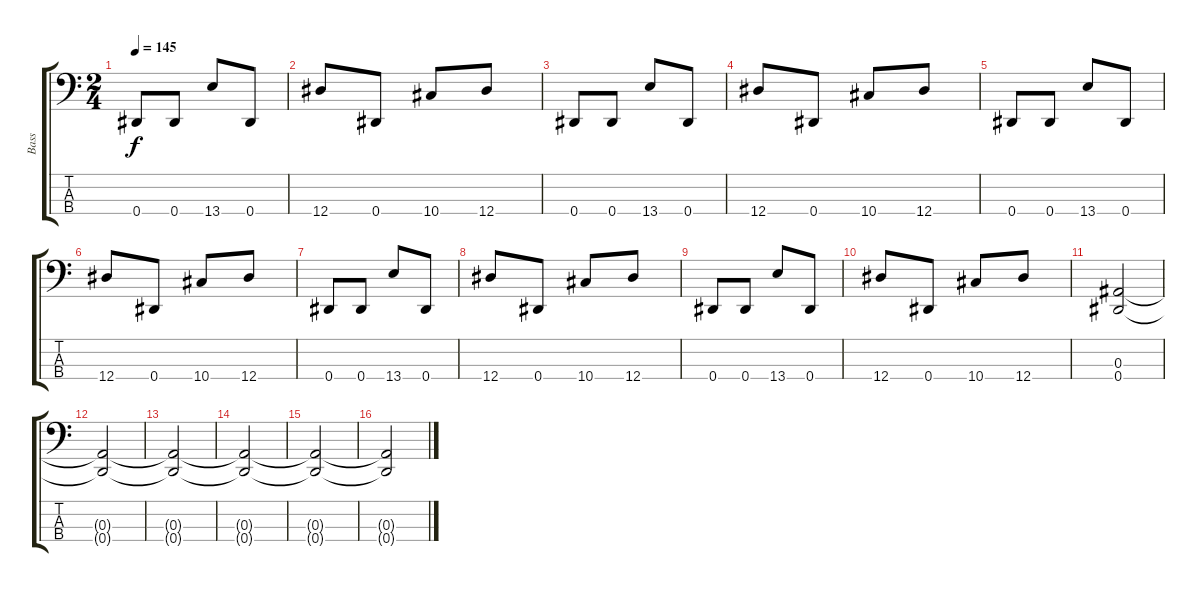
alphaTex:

\track ("Bass" "Bass") {instrument electricbassfinger}
\staff {score tabs}
\tuning (Ab2 Eb2 Bb1 Eb1) {hide}
\ts (2 4)
\tempo 145
\clef f4
\ks c
0.4.8{dy f} 0.4.8 13.4.8 0.4.8 |
12.4.8 0.4.8 10.4.8 12.4.8 |
0.4.8 0.4.8 13.4.8 0.4.8 |
12.4.8 0.4.8 10.4.8 12.4.8 |
0.4.8 0.4.8 13.4.8 0.4.8 |
12.4.8 0.4.8 10.4.8 12.4.8 |
0.4.8 0.4.8 13.4.8 0.4.8 |
12.4.8 0.4.8 10.4.8 12.4.8 |
0.4.8 0.4.8 13.4.8 0.4.8 |
12.4.8 0.4.8 10.4.8 12.4.8 |
(0.3 0.4).2 |
(0.3{t} 0.4{t}).2 |
(0.3{t} 0.4{t}).2 |
(0.3{t} 0.4{t}).2 |
(0.3{t} 0.4{t}).2 |
(0.3{t} 0.4{t}).2
